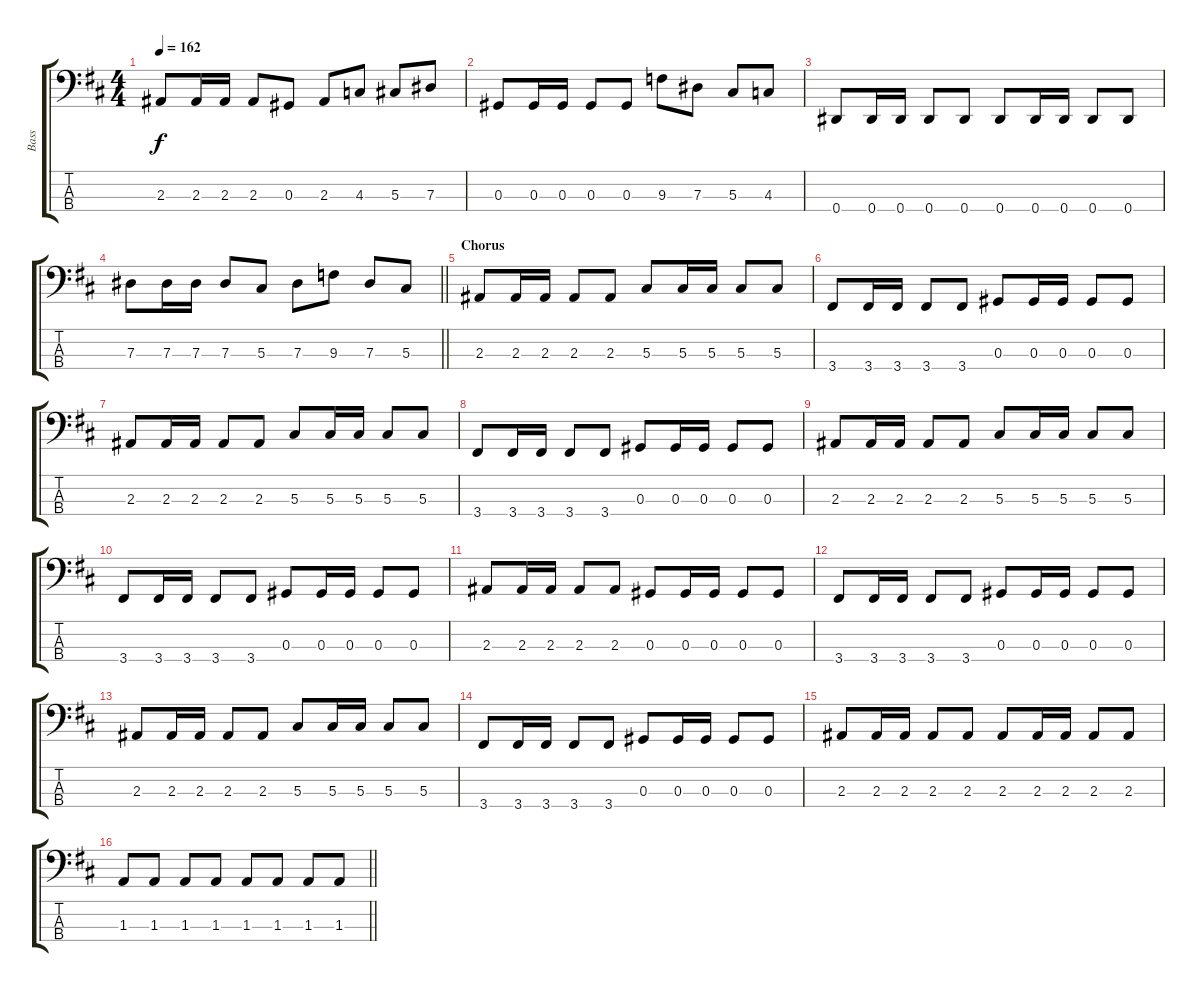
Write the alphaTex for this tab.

\track ("Bass" "Bass") {instrument electricbasspick}
\staff {score tabs}
\tuning (Gb2 Db2 Ab1 Eb1) {hide}
\ts (4 4)
\tempo 162
\clef f4
\ks d
2.3.8{dy f} 2.3.16 2.3.16 2.3.8 0.3.8 2.3.8 4.3.8 5.3.8 7.3.8 |
0.3.8 0.3.16 0.3.16 0.3.8 0.3.8 9.3.8 7.3.8 5.3.8 4.3.8 |
0.4.8 0.4.16 0.4.16 0.4.8 0.4.8 0.4.8 0.4.16 0.4.16 0.4.8 0.4.8 |
\barLineRight lightlight
7.3.8 7.3.16 7.3.16 7.3.8 5.3.8 7.3.8 9.3.8 7.3.8 5.3.8 |
\section ("" "Chorus")
2.3.8 2.3.16 2.3.16 2.3.8 2.3.8 5.3.8 5.3.16 5.3.16 5.3.8 5.3.8 |
3.4.8 3.4.16 3.4.16 3.4.8 3.4.8 0.3.8 0.3.16 0.3.16 0.3.8 0.3.8 |
2.3.8 2.3.16 2.3.16 2.3.8 2.3.8 5.3.8 5.3.16 5.3.16 5.3.8 5.3.8 |
3.4.8 3.4.16 3.4.16 3.4.8 3.4.8 0.3.8 0.3.16 0.3.16 0.3.8 0.3.8 |
2.3.8 2.3.16 2.3.16 2.3.8 2.3.8 5.3.8 5.3.16 5.3.16 5.3.8 5.3.8 |
3.4.8 3.4.16 3.4.16 3.4.8 3.4.8 0.3.8 0.3.16 0.3.16 0.3.8 0.3.8 |
2.3.8 2.3.16 2.3.16 2.3.8 2.3.8 0.3.8 0.3.16 0.3.16 0.3.8 0.3.8 |
3.4.8 3.4.16 3.4.16 3.4.8 3.4.8 0.3.8 0.3.16 0.3.16 0.3.8 0.3.8 |
2.3.8 2.3.16 2.3.16 2.3.8 2.3.8 5.3.8 5.3.16 5.3.16 5.3.8 5.3.8 |
3.4.8 3.4.16 3.4.16 3.4.8 3.4.8 0.3.8 0.3.16 0.3.16 0.3.8 0.3.8 |
2.3.8 2.3.16 2.3.16 2.3.8 2.3.8 2.3.8 2.3.16 2.3.16 2.3.8 2.3.8 |
\barLineRight lightlight
1.3.8 1.3.8 1.3.8 1.3.8 1.3.8 1.3.8 1.3.8 1.3.8
